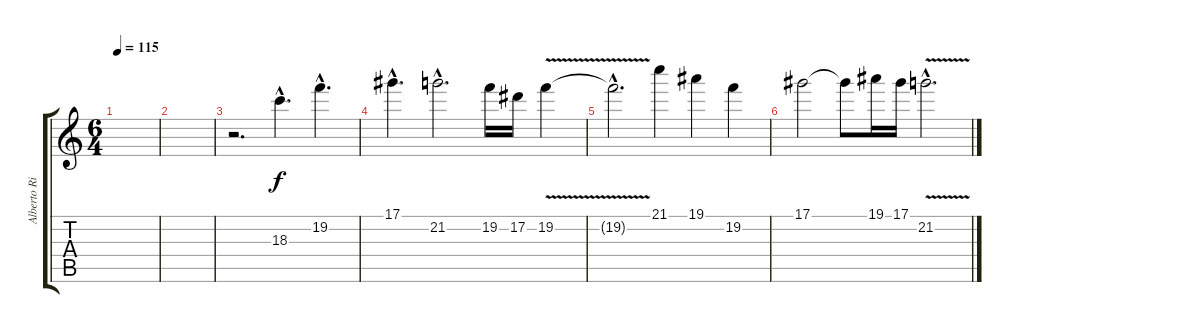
\track ("Alberto Rionda (I)" "Alberto Ri") {instrument distortionguitar}
\staff {score tabs}
\tuning (Eb4 Bb3 Gb3 Db3 Ab2 Eb2) {hide}
\ts (6 4)
\tempo 115
\clef g2
\ks c
|
|
r.2{d volume 8} 18.3{hac}.4{d} 19.2{hac}.4{d} |
17.1{hac}.4{d} 21.2{hac}.2{d} 19.2.16 17.2.16 19.2{v}.4 |
19.2{hac t}.2{d} 21.1.4 19.1.4 19.2.4 |
17.1.2 17.1{t}.8 19.1.16 17.1.16 21.2{v hac}.2{d}
